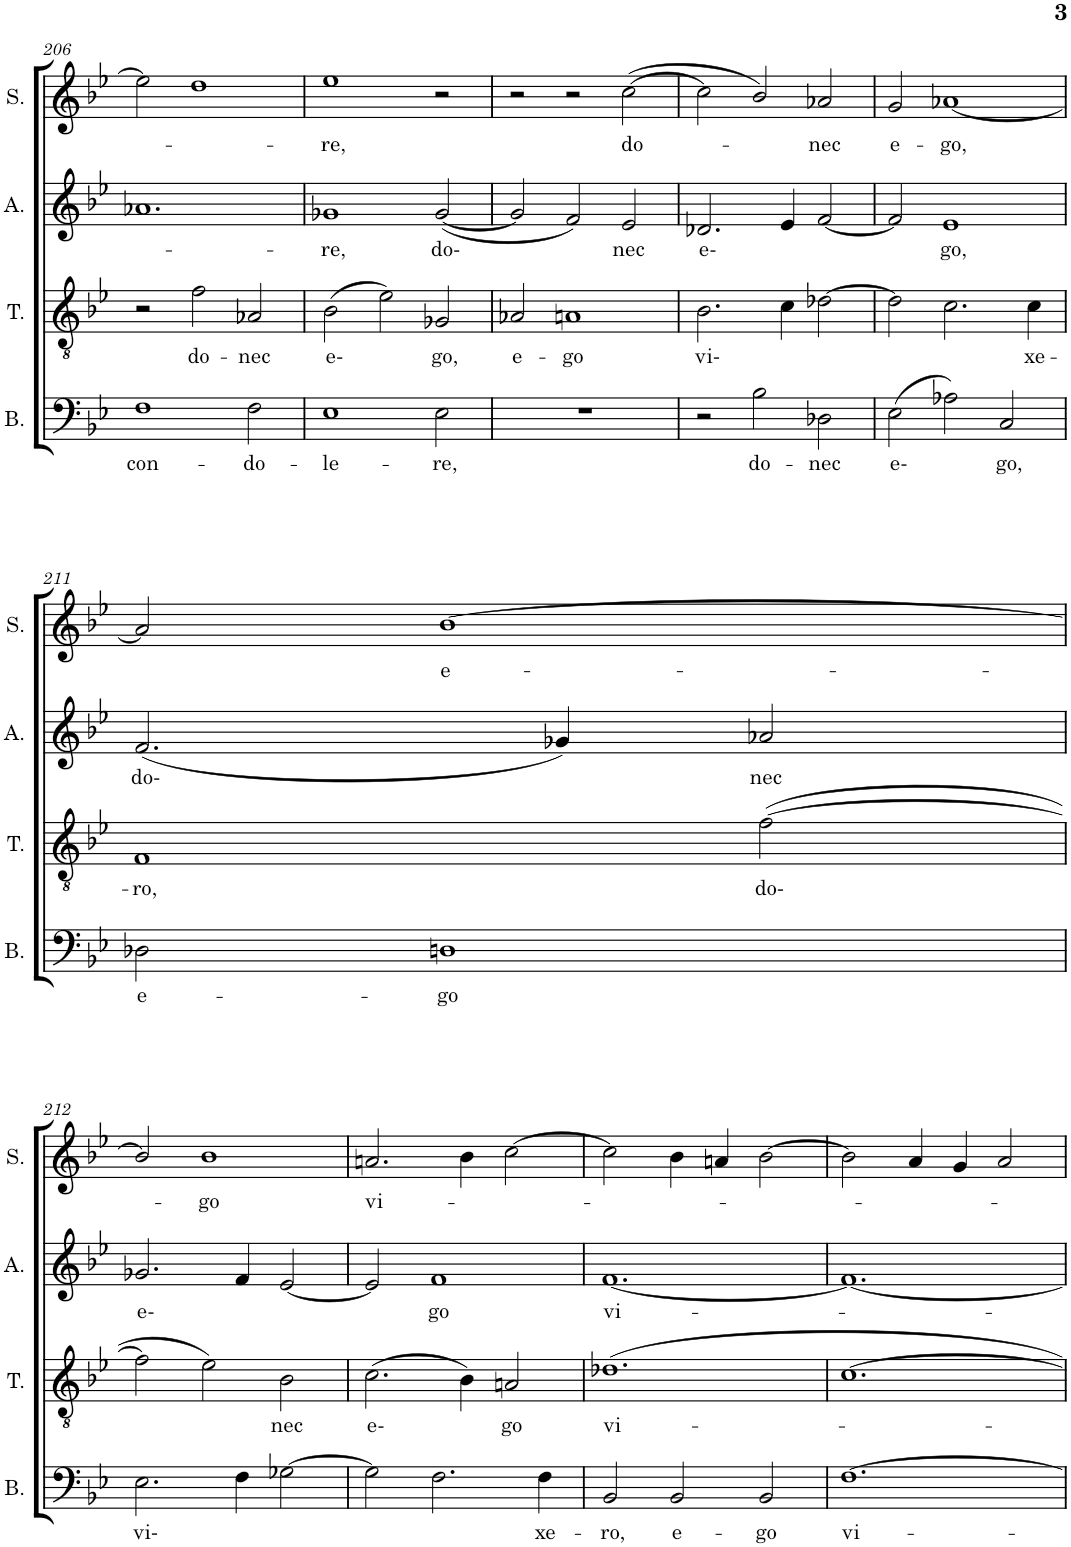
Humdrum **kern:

**kern	**text	**kern	**text	**kern	**text	**kern	**text
*part4	*part4	*part3	*part3	*part2	*part2	*part1	*part1
*staff4	*staff4	*staff3	*staff3	*staff2	*staff2	*staff1	*staff1
*I"Basse	*	*I"Ténor	*	*I"Alto	*	*I"Soprano	*
*I'B.	*	*I'T.	*	*I'A.	*	*I'S.	*
!!LO:PB:g=z
*clefF4	*	*clefGv2	*	*clefG2	*	*clefG2	*
*k[b-e-]	*	*k[b-e-]	*	*k[b-e-]	*	*k[b-e-]	*
*M3/2	*	*M3/2	*	*M3/2	*	*M3/2	*
=206	=206	=206	=206	=206	=206	=206	=206
!	!LO:LY:b	!	!	!	!	!	!
1F	con-	2r	.	1.a-X	.	2ee-\]	.
!	!	!	!LO:LY:b	!	!	!	!
.	.	2f\	do-	.	.	1dd	.
!	!LO:LY:b	!	!LO:LY:b	!	!	!	!
2F\	-do-	2A-X/	-nec	.	.	.	.
=207	=207	=207	=207	=207	=207	=207	=207
!	!LO:LY:b	!	!LO:LY:b	!	!LO:LY:b	!	!LO:LY:b
1E-	-le-	(2B-\	e-	1g-X	-re,	1ee-	-re,
.	.	2e-\)	.	.	.	.	.
!	!LO:LY:b	!	!LO:LY:b	!	!LO:LY:b	!	!
2E-\	-re,	2G-X/	go,	([2g-/	do-	2r	.
=208	=208	=208	=208	=208	=208	=208	=208
!	!	!	!LO:LY:b	!	!	!	!
1.r	.	2A-X/	e-	2g-/]	.	2r	.
!	!	!	!LO:LY:b	!	!	!	!
.	.	1An	-go	2f/)	.	2r	.
!	!	!	!	!	!LO:LY:b	!	!LO:LY:b
.	.	.	.	2e-/	nec	([2cc\	do-
=209	=209	=209	=209	=209	=209	=209	=209
!	!	!	!LO:LY:b	!	!LO:LY:b	!	!
2r	.	2.B-\	vi-	2.d-X/	e-	2cc\]	.
!	!LO:LY:b	!	!	!	!	!	!
2B-\	do-	.	.	.	.	2b-/)	.
.	.	4c\	.	4e-/	.	.	.
!	!LO:LY:b	!	!	!	!	!	!LO:LY:b
2D-X\	-nec	[2d-X\	.	[2f/	.	2a-X/	-nec
=210	=210	=210	=210	=210	=210	=210	=210
!	!LO:LY:b	!	!	!	!	!	!LO:LY:b
(2E-\	e-	2d-\]	.	2f/]	.	2g/	e-
!	!	!	!	!	!LO:LY:b	!	!LO:LY:b
2A-X\)	.	2.c\	.	1e-	go,	[1a-X	-go,
!	!LO:LY:b	!	!	!	!	!	!
2C/	go,	.	.	.	.	.	.
!	!	!	!LO:LY:b	!	!	!	!
.	.	4c\	xe-	.	.	.	.
!!LO:LB:g=z
=211	=211	=211	=211	=211	=211	=211	=211
!	!LO:LY:b	!	!LO:LY:b	!	!LO:LY:b	!	!
2D-X\	e-	1F	-ro,	(2.f/	do-	2a-/]	.
!	!LO:LY:b	!	!	!	!	!	!LO:LY:b
1Dn	-go	.	.	.	.	[>1b-	e-
.	.	.	.	4g-X/)	.	.	.
!	!	!	!LO:LY:b	!	!LO:LY:b	!	!
.	.	([2f\	do-	2a-X/	nec	.	.
!!LO:LB:g=z
=212	=212	=212	=212	=212	=212	=212	=212
!	!LO:LY:b	!	!	!	!LO:LY:b	!	!
2.E-\	vi-	2f\]	.	2.g-X/	e-	2b-/]	.
!	!	!	!	!	!	!	!LO:LY:b
.	.	2e-\)	.	.	.	1b-	-go
4F\	.	.	.	4f/	.	.	.
!	!	!	!LO:LY:b	!	!	!	!
[2G-X\	.	2B-\	nec	[2e-/	.	.	.
=213	=213	=213	=213	=213	=213	=213	=213
!	!	!	!LO:LY:b	!	!	!	!LO:LY:b
2G-\]	.	(2.c\	e-	2e-/]	.	2.an/	vi-
!	!	!	!	!	!LO:LY:b	!	!
2.F\	.	.	.	1f	go	.	.
.	.	4B-\)	.	.	.	4b-\	.
!	!	!	!LO:LY:b	!	!	!	!
.	.	2An/	go	.	.	[2cc\	.
!	!LO:LY:b	!	!	!	!	!	!
4F\	xe-	.	.	.	.	.	.
=214	=214	=214	=214	=214	=214	=214	=214
!	!LO:LY:b	!	!LO:LY:b	!	!LO:LY:b	!	!
2BB-/	-ro,	1.d-X	vi-	[1.f	vi-	2cc\]	.
!	!LO:LY:b	!	!	!	!	!	!
2BB-/	e-	.	.	.	.	4b-\	.
.	.	.	.	.	.	4an/	.
!	!LO:LY:b	!	!	!	!	!	!
2BB-/	-go	.	.	.	.	[2b-\	.
=215	=215	=215	=215	=215	=215	=215	=215
!	!LO:LY:b	!	!	!	!	!	!
[1.F	vi-	[1.c	.	1.f_	.	2b-\]	.
.	.	.	.	.	.	4a/	.
.	.	.	.	.	.	4g/	.
.	.	.	.	.	.	2a/	.
=	=	=	=	=	=	=	=
*-	*-	*-	*-	*-	*-	*-	*-
